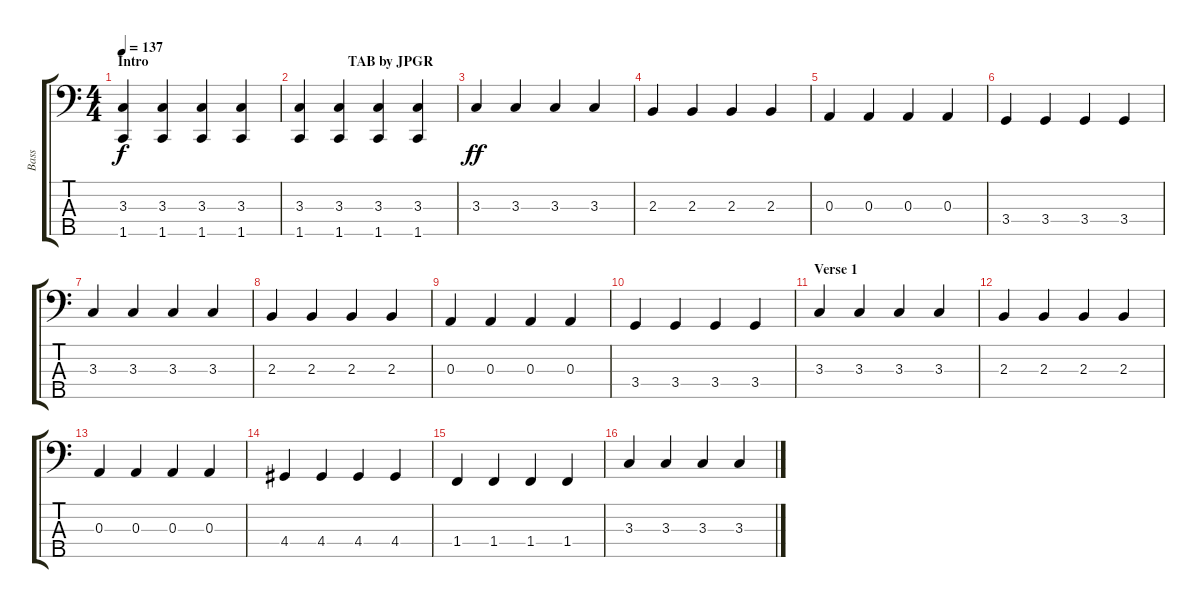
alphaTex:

\track ("Bass" "Bass") {instrument electricbasspick}
\staff {score tabs}
\tuning (G2 D2 A1 E1 B0) {hide}
\ts (4 4)
\section ("" "Intro                                                         TAB by JPGR        ")
\tempo 137
\clef f4
\ks c
(3.3 1.5).4{dy f instrument electricbasspick} (3.3 1.5).4 (3.3 1.5).4 (3.3 1.5).4 |
(3.3 1.5).4 (3.3 1.5).4 (3.3 1.5).4 (3.3 1.5).4 |
3.3.4{dy ff} 3.3.4 3.3.4 3.3.4 |
2.3.4 2.3.4 2.3.4 2.3.4 |
0.3.4 0.3.4 0.3.4 0.3.4 |
3.4.4 3.4.4 3.4.4 3.4.4 |
3.3.4 3.3.4 3.3.4 3.3.4 |
2.3.4 2.3.4 2.3.4 2.3.4 |
0.3.4 0.3.4 0.3.4 0.3.4 |
3.4.4 3.4.4 3.4.4 3.4.4 |
\section ("" "Verse 1")
3.3.4 3.3.4 3.3.4 3.3.4 |
2.3.4 2.3.4 2.3.4 2.3.4 |
0.3.4 0.3.4 0.3.4 0.3.4 |
4.4.4 4.4.4 4.4.4 4.4.4 |
1.4.4 1.4.4 1.4.4 1.4.4 |
3.3.4 3.3.4 3.3.4 3.3.4
